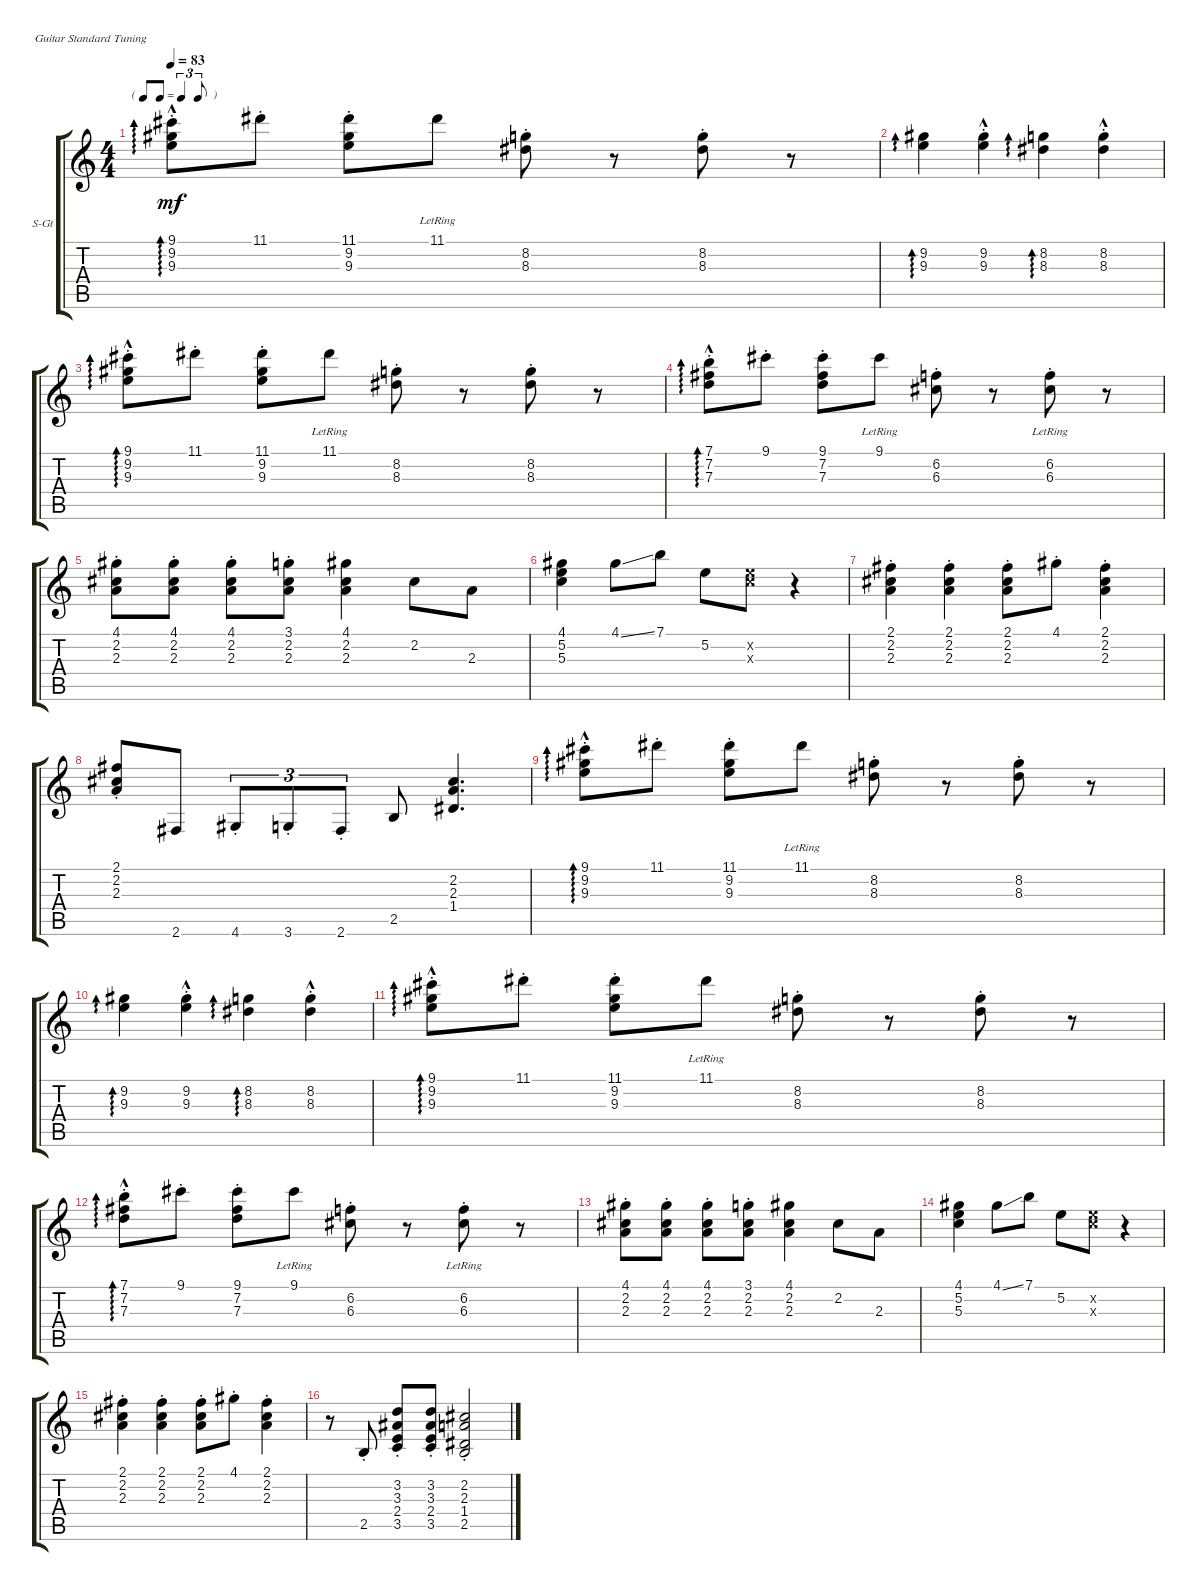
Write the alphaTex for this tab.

\defaultSystemsLayout 4
\bracketExtendMode groupsimilarinstruments
\firstSystemTrackNameOrientation horizontal
\otherSystemsTrackNameOrientation horizontal
\track ("Steel Guitar" "S-Gt") {instrument acousticguitarsteel}
\staff {score tabs}
\tuning (E4 B3 G3 D3 A2 E2)
\ts (4 4)
\tf triplet8th
\tempo 83
\clef g2
\ks c
(9.1{hac st} 9.2 9.3).8{ad 0 dy mf instrument acousticguitarsteel} 11.1{st}.8 (11.1{st} 9.2 9.3).8 11.1{lr}.8 (8.2{st} 8.3{st}).8 r.8 (8.2{st} 8.3{st}).8 r.8 |
(9.3 9.2).4{ad 0} (9.2 9.3{hac st}).4 (8.2 8.3).4{ad 0} (8.3{hac st} 8.2).4 |
(9.1{hac st} 9.2 9.3).8{ad 0} 11.1{st}.8 (11.1{st} 9.2 9.3).8 11.1{lr}.8 (8.2{st} 8.3{st}).8 r.8 (8.2{st} 8.3{st}).8 r.8 |
(7.1{hac st} 7.2 7.3).8{ad 0} 9.1{st}.8 (9.1{st} 7.2 7.3).8 9.1{lr}.8 (6.2{st} 6.3{st}).8 r.8 (6.2{lr} 6.3{st}).8 r.8 |
(4.1{st} 2.2{st} 2.3{st}).8 (2.3{st} 2.2{st} 4.1{st}).8 (4.1{st} 2.2{st} 2.3{st}).8 (2.3{st} 2.2{st} 3.1{st}).8 (4.1 2.2 2.3).4 2.2.8 2.3.8 |
(5.2 4.1 5.3).4 4.1{ss}.8 7.1.8 5.2.8 (5.2{x} 5.3{x}).8 r.4 |
(2.2{st} 2.1{st} 2.3{st}).4 (2.3{st} 2.2{st} 2.1{st}).4 (2.1{st} 2.2{st} 2.3{st}).8 4.1{st}.8 (2.1{st} 2.2{st} 2.3{st}).4 |
(2.3 2.2 2.1{st}).8 2.6.8 4.6{st}.8{tu (3 2)} 3.6{st}.8{tu (3 2)} 2.6{st}.8{tu (3 2)} 2.5.8 (1.4 2.3 2.2).4{d} |
(9.1{hac st} 9.2 9.3).8{ad 0} 11.1{st}.8 (11.1{st} 9.2 9.3).8 11.1{lr}.8 (8.2{st} 8.3{st}).8 r.8 (8.2{st} 8.3{st}).8 r.8 |
(9.3 9.2).4{ad 0} (9.2 9.3{hac st}).4 (8.2 8.3).4{ad 0} (8.3{hac st} 8.2).4 |
(9.1{hac st} 9.2 9.3).8{ad 0} 11.1{st}.8 (11.1{st} 9.2 9.3).8 11.1{lr}.8 (8.2{st} 8.3{st}).8 r.8 (8.2{st} 8.3{st}).8 r.8 |
(7.1{hac st} 7.2 7.3).8{ad 0} 9.1{st}.8 (9.1{st} 7.2 7.3).8 9.1{lr}.8 (6.2{st} 6.3{st}).8 r.8 (6.2{lr} 6.3{st}).8 r.8 |
(4.1{st} 2.2{st} 2.3{st}).8 (2.3{st} 2.2{st} 4.1{st}).8 (4.1{st} 2.2{st} 2.3{st}).8 (2.3{st} 2.2{st} 3.1{st}).8 (4.1 2.2 2.3).4 2.2.8 2.3.8 |
(5.2 4.1 5.3).4 4.1{ss}.8 7.1.8 5.2.8 (5.2{x} 5.3{x}).8 r.4 |
(2.2{st} 2.1{st} 2.3{st}).4 (2.3{st} 2.2{st} 2.1{st}).4 (2.1{st} 2.2{st} 2.3{st}).8 4.1{st}.8 (2.1{st} 2.2{st} 2.3{st}).4 |
r.8 2.5{st}.8 (2.4{st} 3.3{st} 3.2{st} 3.5{st}).8 (3.2{st} 3.3{st} 2.4{st} 3.5{st}).8 (2.5{st} 1.4{st} 2.3{st} 2.2{st}).2
